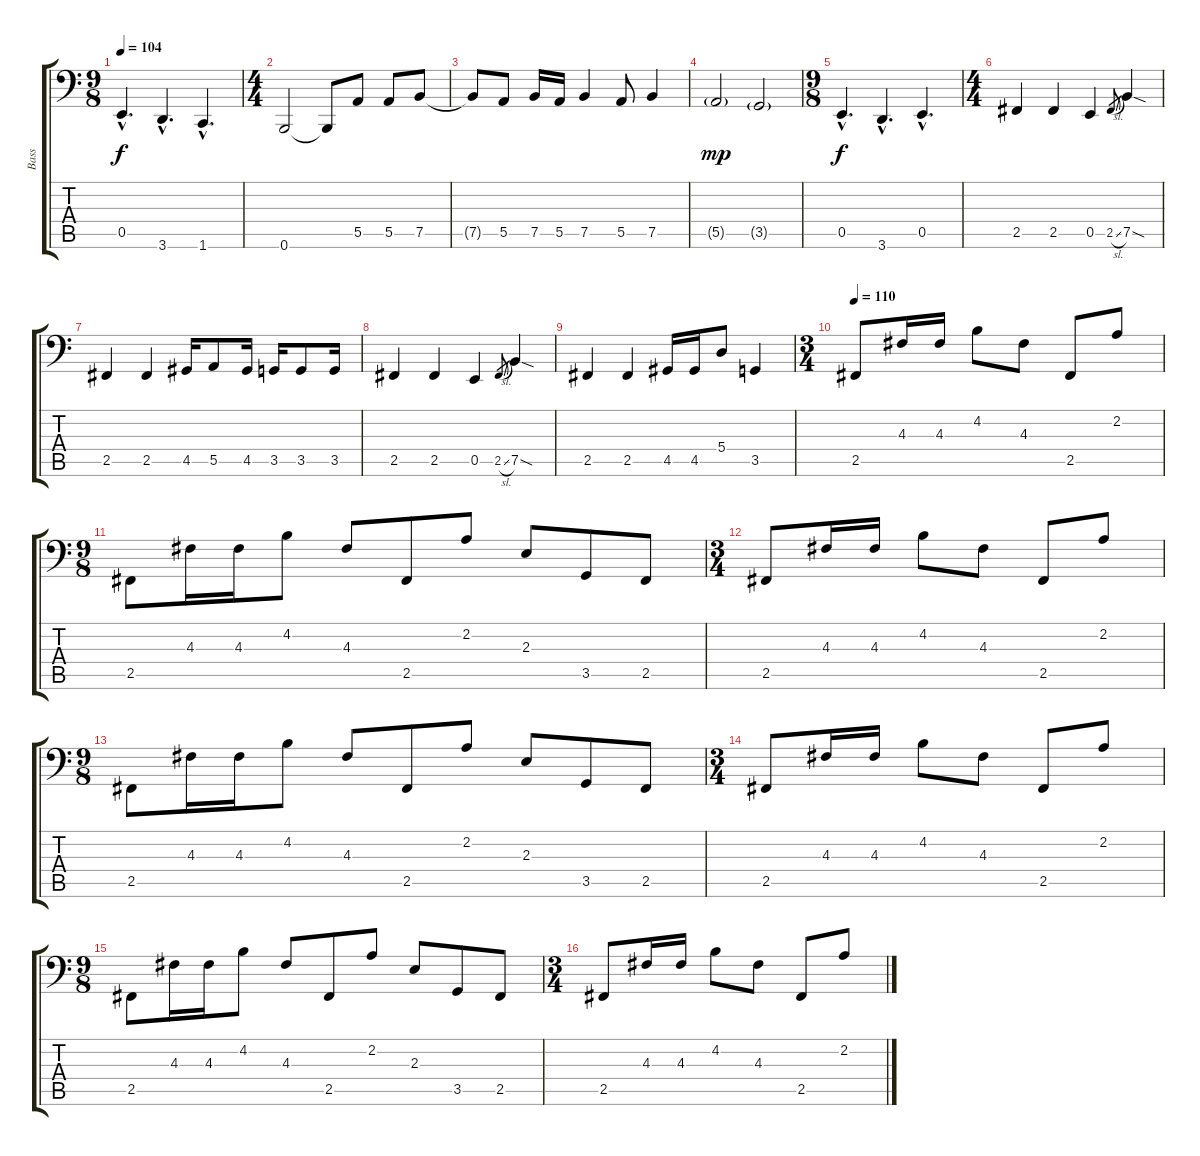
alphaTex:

\track ("Bass" "Bass") {instrument electricbassfinger}
\staff {score tabs}
\tuning (C3 G2 D2 A1 E1 B0) {hide}
\ts (9 8)
\tempo 104
\clef f4
\ks c
0.5{hac}.4{d dy f} 3.6{hac}.4{d} 1.6{hac}.4{d} |
\ts (4 4)
0.6.2 0.6{t}.8 5.5.8 5.5.8 7.5.8 |
7.5{t}.8 5.5.8 7.5.16 5.5.16 7.5.4 5.5.8 7.5.4 |
5.5{g}.2{dy mp} 3.5{g}.2 |
\ts (9 8)
0.5{hac}.4{d dy f} 3.6{hac}.4{d} 0.5{hac}.4{d} |
\ts (4 4)
2.5.4 2.5.4 0.5.4 2.5{sl}.8{gr} 7.5{sod}.4 |
2.5.4 2.5.4 4.5.16 5.5.8 4.5.16 3.5.16 3.5.8 3.5.16 |
2.5.4 2.5.4 0.5.4 2.5{sl}.8{gr} 7.5{sod}.4 |
2.5.4 2.5.4 4.5.16 4.5.16 5.4.8 3.5.4 |
\ts (3 4)
\tempo 110
2.5.8 4.3.16 4.3.16 4.2.8 4.3.8 2.5.8 2.2.8 |
\ts (9 8)
2.5.8 4.3.16 4.3.16 4.2.8 4.3.8 2.5.8 2.2.8 2.3.8 3.5.8 2.5.8 |
\ts (3 4)
2.5.8 4.3.16 4.3.16 4.2.8 4.3.8 2.5.8 2.2.8 |
\ts (9 8)
2.5.8 4.3.16 4.3.16 4.2.8 4.3.8 2.5.8 2.2.8 2.3.8 3.5.8 2.5.8 |
\ts (3 4)
2.5.8 4.3.16 4.3.16 4.2.8 4.3.8 2.5.8 2.2.8 |
\ts (9 8)
2.5.8 4.3.16 4.3.16 4.2.8 4.3.8 2.5.8 2.2.8 2.3.8 3.5.8 2.5.8 |
\ts (3 4)
2.5.8 4.3.16 4.3.16 4.2.8 4.3.8 2.5.8 2.2.8
